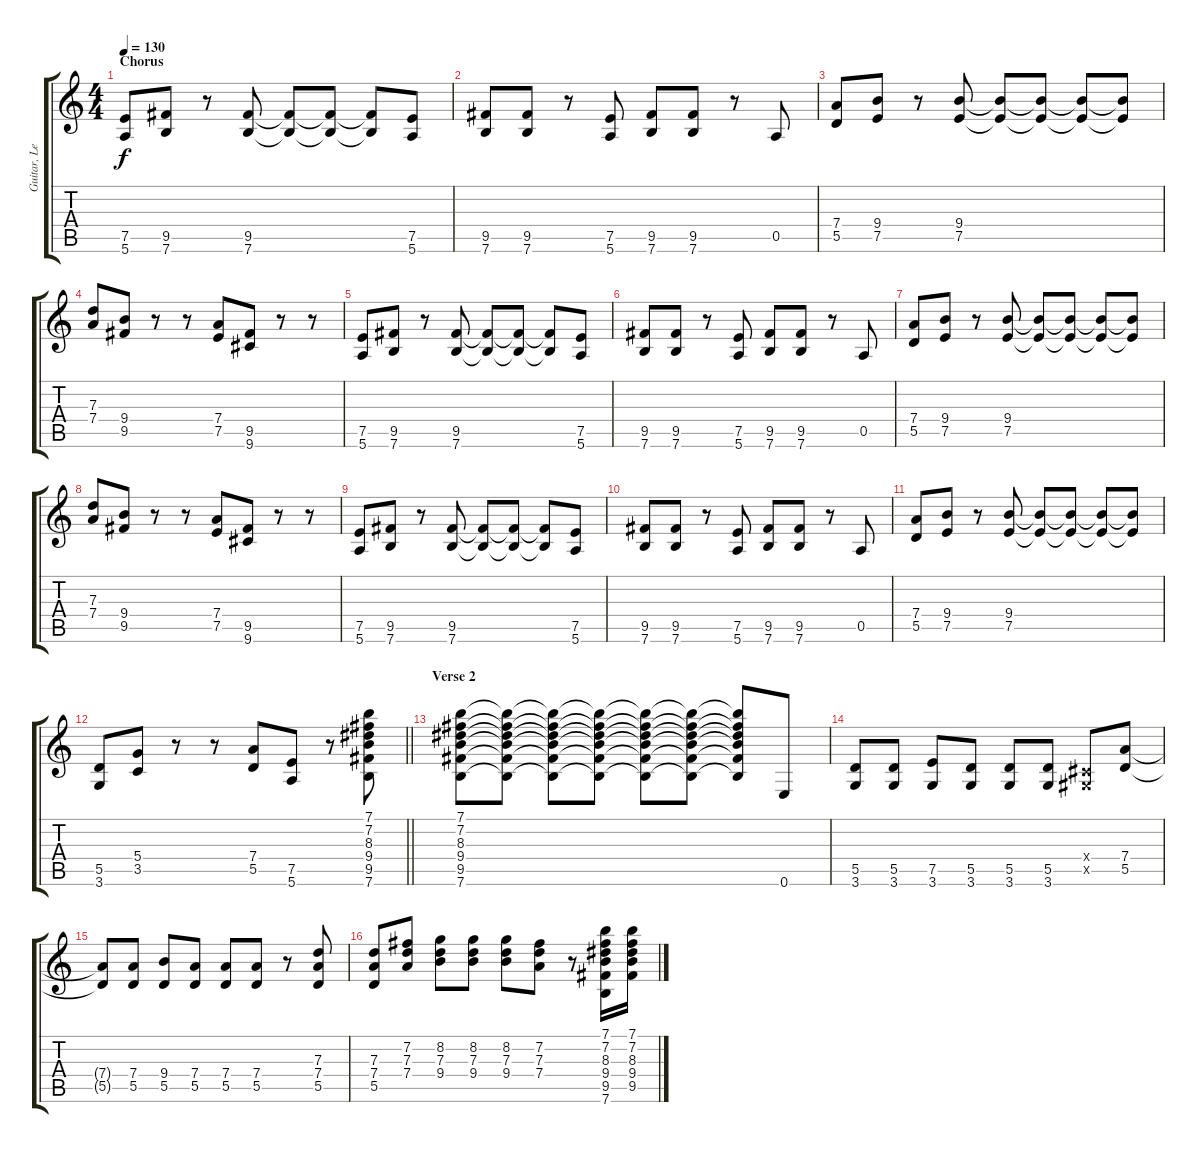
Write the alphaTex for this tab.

\track ("Guitar, Lead" "Guitar, Le") {instrument distortionguitar}
\staff {score tabs}
\tuning (E4 B3 G3 D3 A2 E2) {hide}
\ts (4 4)
\section ("" "Chorus")
\tempo 130
\clef g2
\ks c
(7.5 5.6).8{dy f} (9.5 7.6).8 r.8 (9.5 7.6).8 (9.5{t} 7.6{t}).8 (9.5{t} 7.6{t}).8 (9.5{t} 7.6{t}).8 (7.5 5.6).8 |
(9.5 7.6).8 (9.5 7.6).8 r.8 (7.5 5.6).8 (9.5 7.6).8 (9.5 7.6).8 r.8 0.5.8 |
(7.4 5.5).8 (9.4 7.5).8 r.8 (9.4 7.5).8 (9.4{t} 7.5{t}).8 (9.4{t} 7.5{t}).8 (9.4{t} 7.5{t}).8 (9.4{t} 7.5{t}).8 |
(7.3 7.4).8 (9.4 9.5).8 r.8 r.8 (7.4 7.5).8 (9.5 9.6).8 r.8 r.8 |
(7.5 5.6).8 (9.5 7.6).8 r.8 (9.5 7.6).8 (9.5{t} 7.6{t}).8 (9.5{t} 7.6{t}).8 (9.5{t} 7.6{t}).8 (7.5 5.6).8 |
(9.5 7.6).8 (9.5 7.6).8 r.8 (7.5 5.6).8 (9.5 7.6).8 (9.5 7.6).8 r.8 0.5.8 |
(7.4 5.5).8 (9.4 7.5).8 r.8 (9.4 7.5).8 (9.4{t} 7.5{t}).8 (9.4{t} 7.5{t}).8 (9.4{t} 7.5{t}).8 (9.4{t} 7.5{t}).8 |
(7.3 7.4).8 (9.4 9.5).8 r.8 r.8 (7.4 7.5).8 (9.5 9.6).8 r.8 r.8 |
(7.5 5.6).8 (9.5 7.6).8 r.8 (9.5 7.6).8 (9.5{t} 7.6{t}).8 (9.5{t} 7.6{t}).8 (9.5{t} 7.6{t}).8 (7.5 5.6).8 |
(9.5 7.6).8 (9.5 7.6).8 r.8 (7.5 5.6).8 (9.5 7.6).8 (9.5 7.6).8 r.8 0.5.8 |
(7.4 5.5).8 (9.4 7.5).8 r.8 (9.4 7.5).8 (9.4{t} 7.5{t}).8 (9.4{t} 7.5{t}).8 (9.4{t} 7.5{t}).8 (9.4{t} 7.5{t}).8 |
\barLineRight lightlight
(5.5 3.6).8 (5.4 3.5).8 r.8 r.8 (7.4 5.5).8 (7.5 5.6).8 r.8 (7.1 7.2 8.3 9.4 9.5 7.6).8 |
\section ("" "Verse 2")
(7.1 7.2 8.3 9.4 9.5 7.6).8 (7.1{t} 7.2{t} 8.3{t} 9.4{t} 9.5{t} 7.6{t}).8 (7.1{t} 7.2{t} 8.3{t} 9.4{t} 9.5{t} 7.6{t}).8 (7.1{t} 7.2{t} 8.3{t} 9.4{t} 9.5{t} 7.6{t}).8 (7.1{t} 7.2{t} 8.3{t} 9.4{t} 9.5{t} 7.6{t}).8 (7.1{t} 7.2{t} 8.3{t} 9.4{t} 9.5{t} 7.6{t}).8 (7.1{t} 7.2{t} 8.3{t} 9.4{t} 9.5{t} 7.6{t}).8 0.6.8 |
(5.5 3.6).8 (5.5 3.6).8 (7.5 3.6).8 (5.5 3.6).8 (5.5 3.6).8 (5.5 3.6).8 (-1.4{x} -1.5{x}).8 (7.4 5.5).8 |
(7.4{t} 5.5{t}).8 (7.4 5.5).8 (9.4 5.5).8 (7.4 5.5).8 (7.4 5.5).8 (7.4 5.5).8 r.8 (7.3 7.4 5.5).8 |
(7.3 7.4 5.5).8 (7.2 7.3 7.4).8 (8.2 7.3 9.4).8 (8.2 7.3 9.4).8 (8.2 7.3 9.4).8 (7.2 7.3 7.4).8 r.8 (7.1 7.2 8.3 9.4 9.5 7.6).16 (7.1 7.2 8.3 9.4 9.5).16
